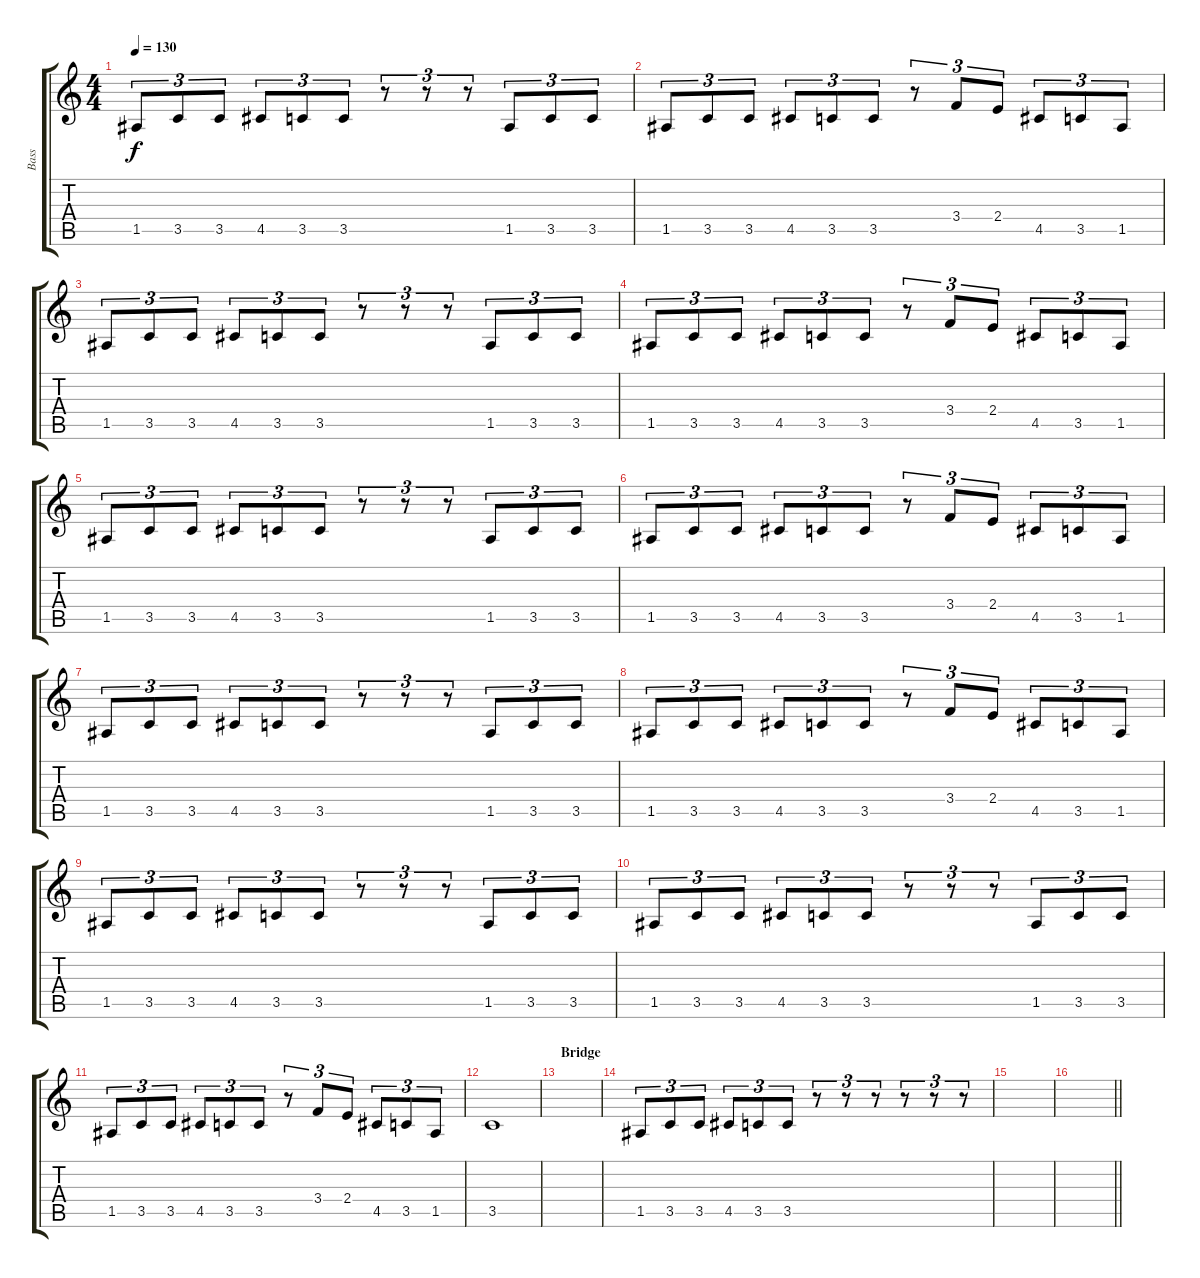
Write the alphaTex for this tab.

\track ("Bass " "Bass ") {instrument electricbassfinger}
\staff {score tabs}
\tuning (E4 B3 G3 D3 A2 E2) {hide}
\ts (4 4)
\tempo 130
\clef g2
\ks c
1.5.8{tu (3 2) dy f} 3.5.8{tu (3 2)} 3.5.8{tu (3 2)} 4.5.8{tu (3 2)} 3.5.8{tu (3 2)} 3.5.8{tu (3 2)} r.8{tu (3 2)} r.8{tu (3 2)} r.8{tu (3 2)} 1.5.8{tu (3 2)} 3.5.8{tu (3 2)} 3.5.8{tu (3 2)} |
1.5.8{tu (3 2)} 3.5.8{tu (3 2)} 3.5.8{tu (3 2)} 4.5.8{tu (3 2)} 3.5.8{tu (3 2)} 3.5.8{tu (3 2)} r.8{tu (3 2)} 3.4.8{tu (3 2)} 2.4.8{tu (3 2)} 4.5.8{tu (3 2)} 3.5.8{tu (3 2)} 1.5.8{tu (3 2)} |
1.5.8{tu (3 2)} 3.5.8{tu (3 2)} 3.5.8{tu (3 2)} 4.5.8{tu (3 2)} 3.5.8{tu (3 2)} 3.5.8{tu (3 2)} r.8{tu (3 2)} r.8{tu (3 2)} r.8{tu (3 2)} 1.5.8{tu (3 2)} 3.5.8{tu (3 2)} 3.5.8{tu (3 2)} |
1.5.8{tu (3 2)} 3.5.8{tu (3 2)} 3.5.8{tu (3 2)} 4.5.8{tu (3 2)} 3.5.8{tu (3 2)} 3.5.8{tu (3 2)} r.8{tu (3 2)} 3.4.8{tu (3 2)} 2.4.8{tu (3 2)} 4.5.8{tu (3 2)} 3.5.8{tu (3 2)} 1.5.8{tu (3 2)} |
1.5.8{tu (3 2)} 3.5.8{tu (3 2)} 3.5.8{tu (3 2)} 4.5.8{tu (3 2)} 3.5.8{tu (3 2)} 3.5.8{tu (3 2)} r.8{tu (3 2)} r.8{tu (3 2)} r.8{tu (3 2)} 1.5.8{tu (3 2)} 3.5.8{tu (3 2)} 3.5.8{tu (3 2)} |
1.5.8{tu (3 2)} 3.5.8{tu (3 2)} 3.5.8{tu (3 2)} 4.5.8{tu (3 2)} 3.5.8{tu (3 2)} 3.5.8{tu (3 2)} r.8{tu (3 2)} 3.4.8{tu (3 2)} 2.4.8{tu (3 2)} 4.5.8{tu (3 2)} 3.5.8{tu (3 2)} 1.5.8{tu (3 2)} |
1.5.8{tu (3 2)} 3.5.8{tu (3 2)} 3.5.8{tu (3 2)} 4.5.8{tu (3 2)} 3.5.8{tu (3 2)} 3.5.8{tu (3 2)} r.8{tu (3 2)} r.8{tu (3 2)} r.8{tu (3 2)} 1.5.8{tu (3 2)} 3.5.8{tu (3 2)} 3.5.8{tu (3 2)} |
1.5.8{tu (3 2)} 3.5.8{tu (3 2)} 3.5.8{tu (3 2)} 4.5.8{tu (3 2)} 3.5.8{tu (3 2)} 3.5.8{tu (3 2)} r.8{tu (3 2)} 3.4.8{tu (3 2)} 2.4.8{tu (3 2)} 4.5.8{tu (3 2)} 3.5.8{tu (3 2)} 1.5.8{tu (3 2)} |
1.5.8{tu (3 2)} 3.5.8{tu (3 2)} 3.5.8{tu (3 2)} 4.5.8{tu (3 2)} 3.5.8{tu (3 2)} 3.5.8{tu (3 2)} r.8{tu (3 2)} r.8{tu (3 2)} r.8{tu (3 2)} 1.5.8{tu (3 2)} 3.5.8{tu (3 2)} 3.5.8{tu (3 2)} |
1.5.8{tu (3 2)} 3.5.8{tu (3 2)} 3.5.8{tu (3 2)} 4.5.8{tu (3 2)} 3.5.8{tu (3 2)} 3.5.8{tu (3 2)} r.8{tu (3 2)} r.8{tu (3 2)} r.8{tu (3 2)} 1.5.8{tu (3 2)} 3.5.8{tu (3 2)} 3.5.8{tu (3 2)} |
1.5.8{tu (3 2)} 3.5.8{tu (3 2)} 3.5.8{tu (3 2)} 4.5.8{tu (3 2)} 3.5.8{tu (3 2)} 3.5.8{tu (3 2)} r.8{tu (3 2)} 3.4.8{tu (3 2)} 2.4.8{tu (3 2)} 4.5.8{tu (3 2)} 3.5.8{tu (3 2)} 1.5.8{tu (3 2)} |
3.5.1 |
\section ("" "Bridge")
|
1.5.8{tu (3 2)} 3.5.8{tu (3 2)} 3.5.8{tu (3 2)} 4.5.8{tu (3 2)} 3.5.8{tu (3 2)} 3.5.8{tu (3 2)} r.8{tu (3 2)} r.8{tu (3 2)} r.8{tu (3 2)} r.8{tu (3 2)} r.8{tu (3 2)} r.8{tu (3 2)} |
|
\barLineRight lightlight
